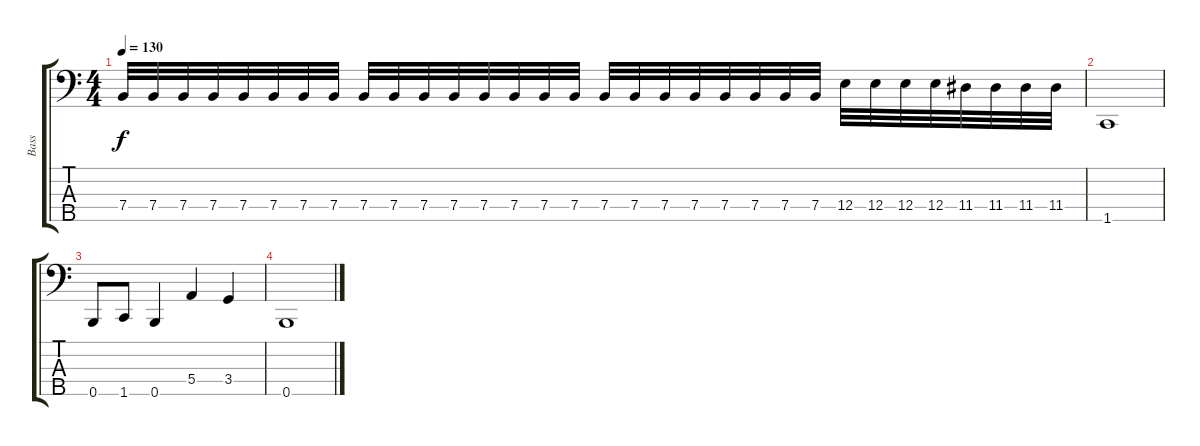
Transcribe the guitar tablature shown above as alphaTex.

\track ("Bass" "Bass") {instrument electricbasspick}
\staff {score tabs}
\tuning (G2 D2 A1 E1 B0) {hide}
\ts (4 4)
\tempo 130
\clef f4
\ks c
7.4.32{dy f} 7.4.32 7.4.32 7.4.32 7.4.32 7.4.32 7.4.32 7.4.32 7.4.32 7.4.32 7.4.32 7.4.32 7.4.32 7.4.32 7.4.32 7.4.32 7.4.32 7.4.32 7.4.32 7.4.32 7.4.32 7.4.32 7.4.32 7.4.32 12.4.32 12.4.32 12.4.32 12.4.32 11.4.32 11.4.32 11.4.32 11.4.32 |
1.5.1 |
0.5.8 1.5.8 0.5.4 5.4.4 3.4.4 |
0.5.1
